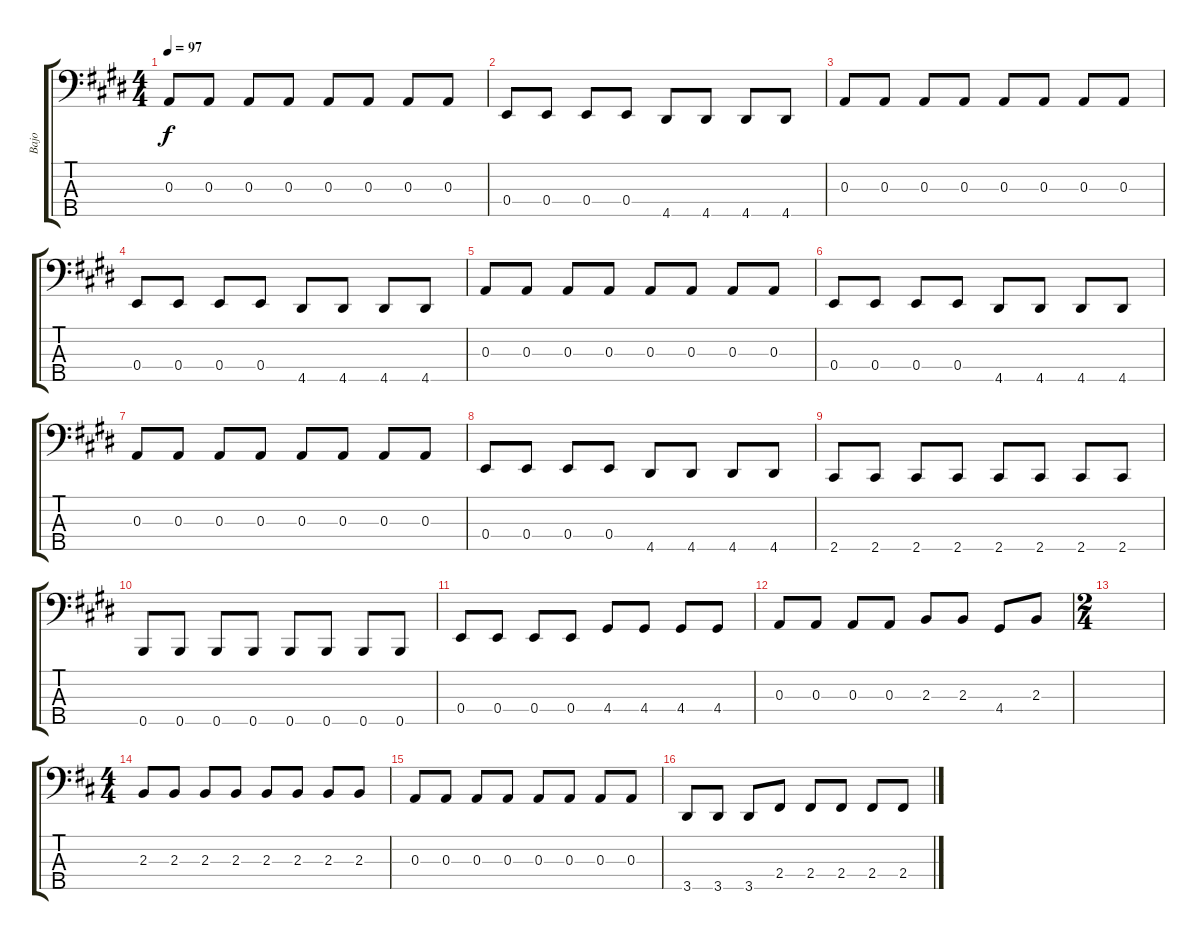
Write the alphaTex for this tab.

\track ("Bajo" "Bajo") {instrument electricbassfinger}
\staff {score tabs}
\tuning (G2 D2 A1 E1 B0) {hide}
\ts (4 4)
\tempo 97
\clef f4
\ks e
0.3.8{dy f} 0.3.8 0.3.8 0.3.8 0.3.8 0.3.8 0.3.8 0.3.8 |
0.4.8 0.4.8 0.4.8 0.4.8 4.5.8 4.5.8 4.5.8 4.5.8 |
0.3.8 0.3.8 0.3.8 0.3.8 0.3.8 0.3.8 0.3.8 0.3.8 |
0.4.8 0.4.8 0.4.8 0.4.8 4.5.8 4.5.8 4.5.8 4.5.8 |
0.3.8 0.3.8 0.3.8 0.3.8 0.3.8 0.3.8 0.3.8 0.3.8 |
0.4.8 0.4.8 0.4.8 0.4.8 4.5.8 4.5.8 4.5.8 4.5.8 |
0.3.8 0.3.8 0.3.8 0.3.8 0.3.8 0.3.8 0.3.8 0.3.8 |
0.4.8 0.4.8 0.4.8 0.4.8 4.5.8 4.5.8 4.5.8 4.5.8 |
2.5.8 2.5.8 2.5.8 2.5.8 2.5.8 2.5.8 2.5.8 2.5.8 |
0.5.8 0.5.8 0.5.8 0.5.8 0.5.8 0.5.8 0.5.8 0.5.8 |
0.4.8 0.4.8 0.4.8 0.4.8 4.4.8 4.4.8 4.4.8 4.4.8 |
0.3.8 0.3.8 0.3.8 0.3.8 2.3.8 2.3.8 4.4.8 2.3.8 |
\ts (2 4)
|
\ts (4 4)
\ks d
2.3.8 2.3.8 2.3.8 2.3.8 2.3.8 2.3.8 2.3.8 2.3.8 |
0.3.8 0.3.8 0.3.8 0.3.8 0.3.8 0.3.8 0.3.8 0.3.8 |
3.5.8 3.5.8 3.5.8 2.4.8 2.4.8 2.4.8 2.4.8 2.4.8
